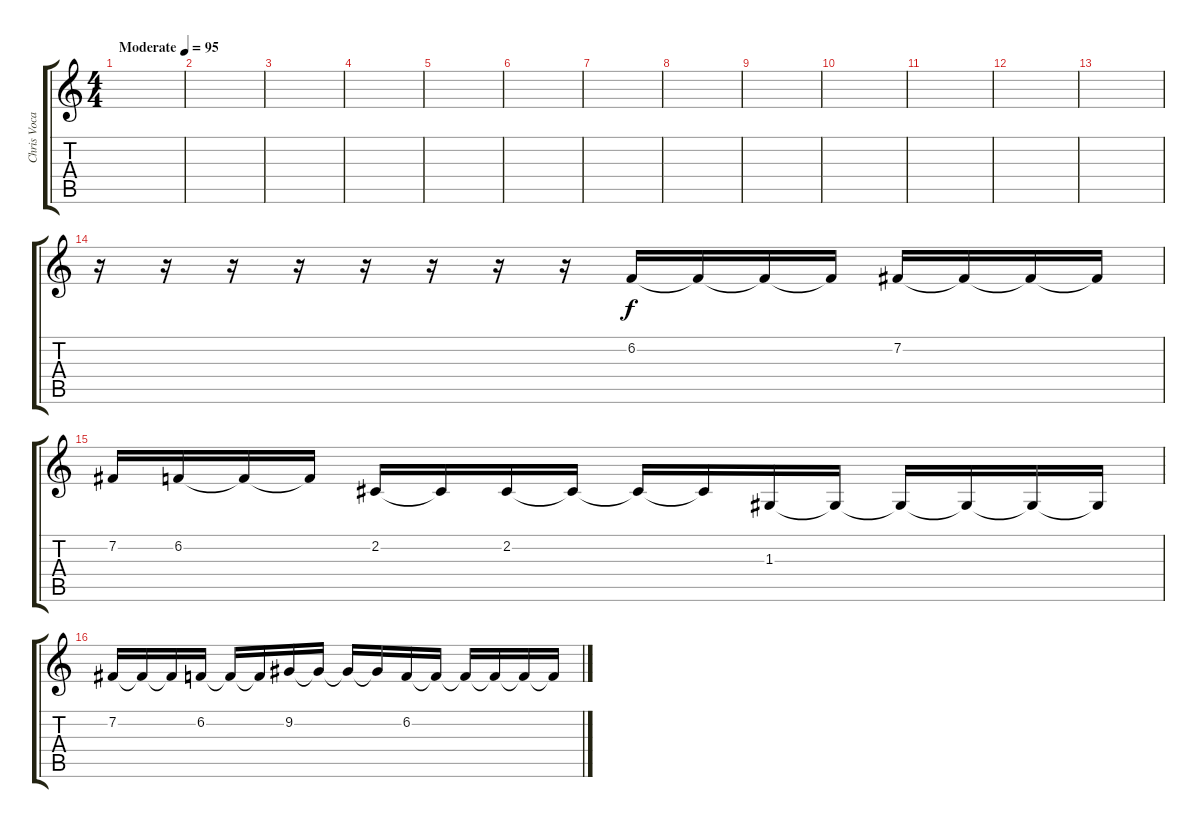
\track ("Chris Vocals" "Chris Voca") {instrument stringensemble1}
\staff {score tabs}
\tuning (E4 B3 G3 D3 A2 E2) {hide}
\ts (4 4)
\tempo (95 "Moderate")
\clef g2
\ks c
|
|
|
|
|
|
|
|
|
|
|
|
|
r.16 r.16 r.16 r.16 r.16 r.16 r.16 r.16 6.2.16 6.2{t}.16 6.2{t}.16 6.2{t}.16 7.2.16 7.2{t}.16 7.2{t}.16 7.2{t}.16 |
7.2.16 6.2.16 6.2{t}.16 6.2{t}.16 2.2.16 2.2{t}.16 2.2.16 2.2{t}.16 2.2{t}.16 2.2{t}.16 1.3.16 1.3{t}.16 1.3{t}.16 1.3{t}.16 1.3{t}.16 1.3{t}.16 |
7.2.16 7.2{t}.16 7.2{t}.16 6.2.16 6.2{t}.16 6.2{t}.16 9.2.16 9.2{t}.16 9.2{t}.16 9.2{t}.16 6.2.16 6.2{t}.16 6.2{t}.16 6.2{t}.16 6.2{t}.16 6.2{t}.16
